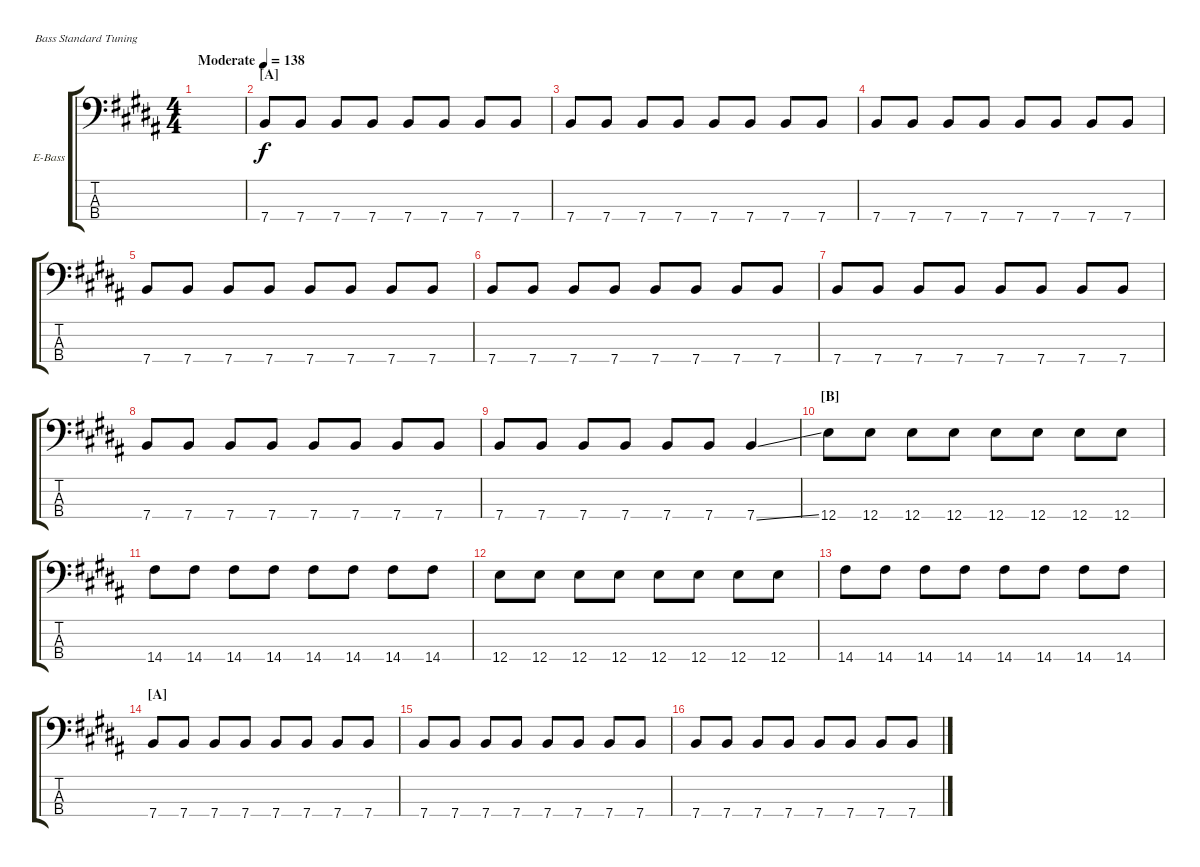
\bracketExtendMode groupsimilarinstruments
\firstSystemTrackNameOrientation horizontal
\otherSystemsTrackNameOrientation horizontal
\track ("Nikolaï Fraiture" "E-Bass") {instrument electricbassfinger}
\staff {score tabs}
\tuning (G2 D2 A1 E1)
\ts (4 4)
\ac
\tempo (138 "Moderate")
\clef f4
\ks b
|
\section ("A" "")
7.4.8 7.4.8 7.4.8 7.4.8 7.4.8 7.4.8 7.4.8 7.4.8 |
7.4.8 7.4.8 7.4.8 7.4.8 7.4.8 7.4.8 7.4.8 7.4.8 |
7.4.8 7.4.8 7.4.8 7.4.8 7.4.8 7.4.8 7.4.8 7.4.8 |
7.4.8 7.4.8 7.4.8 7.4.8 7.4.8 7.4.8 7.4.8 7.4.8 |
7.4.8 7.4.8 7.4.8 7.4.8 7.4.8 7.4.8 7.4.8 7.4.8 |
7.4.8 7.4.8 7.4.8 7.4.8 7.4.8 7.4.8 7.4.8 7.4.8 |
7.4.8 7.4.8 7.4.8 7.4.8 7.4.8 7.4.8 7.4.8 7.4.8 |
7.4.8 7.4.8 7.4.8 7.4.8 7.4.8 7.4.8 7.4{ss}.4 |
\section ("B" "")
12.4.8 12.4.8 12.4.8 12.4.8 12.4.8 12.4.8 12.4.8 12.4.8 |
14.4.8 14.4.8 14.4.8 14.4.8 14.4.8 14.4.8 14.4.8 14.4.8 |
12.4.8 12.4.8 12.4.8 12.4.8 12.4.8 12.4.8 12.4.8 12.4.8 |
14.4.8 14.4.8 14.4.8 14.4.8 14.4.8 14.4.8 14.4.8 14.4.8 |
\section ("A" "")
7.4.8 7.4.8 7.4.8 7.4.8 7.4.8 7.4.8 7.4.8 7.4.8 |
7.4.8 7.4.8 7.4.8 7.4.8 7.4.8 7.4.8 7.4.8 7.4.8 |
7.4.8 7.4.8 7.4.8 7.4.8 7.4.8 7.4.8 7.4.8 7.4.8
